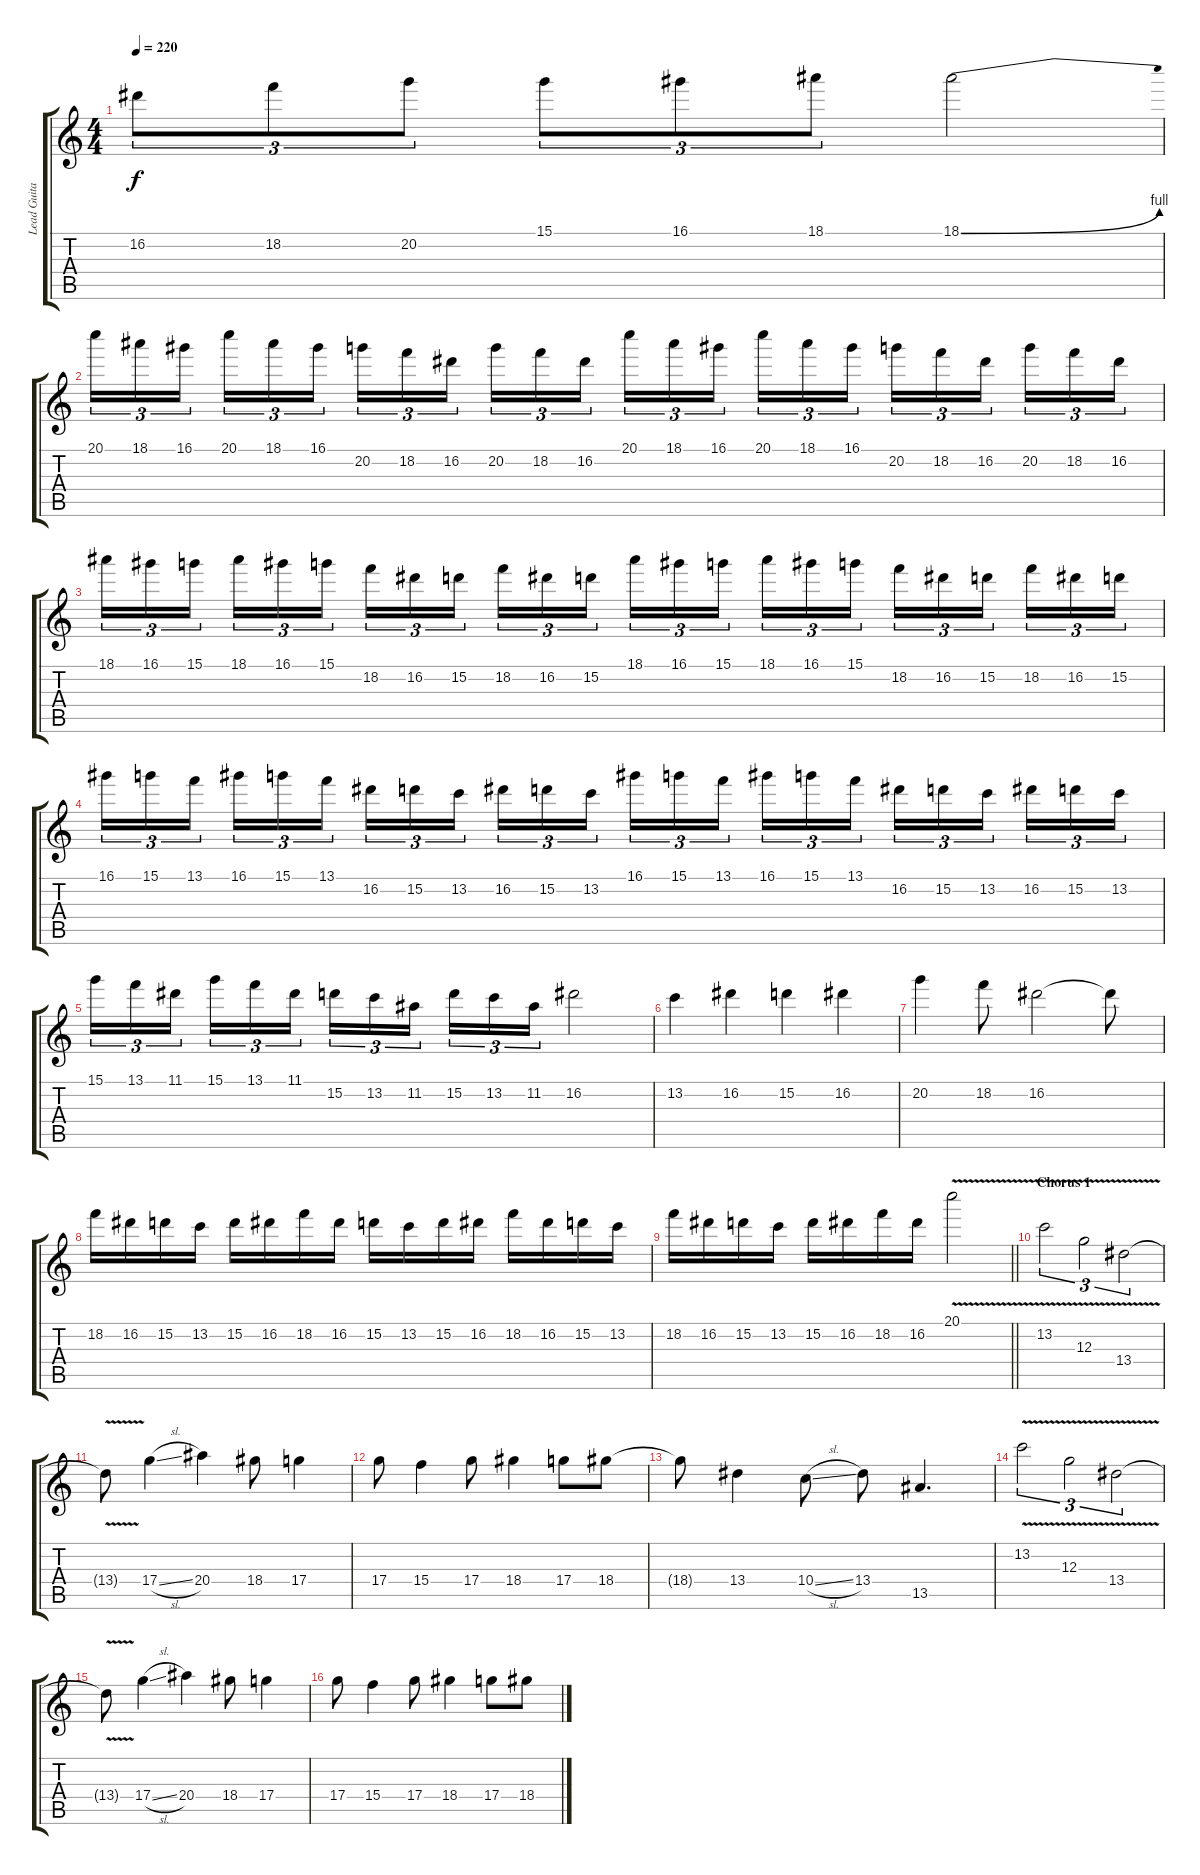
\track ("Lead Guitar" "Lead Guita") {instrument distortionguitar}
\staff {score tabs}
\tuning (E4 B3 G3 D3 A2 E2) {hide}
\ts (4 4)
\tempo 220
\clef g2
\ks c
16.2.8{tu (3 2) dy f} 18.2.8{tu (3 2)} 20.2.8{tu (3 2)} 15.1.8{tu (3 2)} 16.1.8{tu (3 2)} 18.1.8{tu (3 2)} 18.1{be (bend 0 0 60 4)}.2 |
20.1.16{tu (3 2)} 18.1.16{tu (3 2)} 16.1.16{tu (3 2) beam splitsecondary} 20.1.16{tu (3 2)} 18.1.16{tu (3 2)} 16.1.16{tu (3 2)} 20.2.16{tu (3 2)} 18.2.16{tu (3 2)} 16.2.16{tu (3 2) beam splitsecondary} 20.2.16{tu (3 2)} 18.2.16{tu (3 2)} 16.2.16{tu (3 2)} 20.1.16{tu (3 2)} 18.1.16{tu (3 2)} 16.1.16{tu (3 2) beam splitsecondary} 20.1.16{tu (3 2)} 18.1.16{tu (3 2)} 16.1.16{tu (3 2)} 20.2.16{tu (3 2)} 18.2.16{tu (3 2)} 16.2.16{tu (3 2) beam splitsecondary} 20.2.16{tu (3 2)} 18.2.16{tu (3 2)} 16.2.16{tu (3 2)} |
18.1.16{tu (3 2)} 16.1.16{tu (3 2)} 15.1.16{tu (3 2) beam splitsecondary} 18.1.16{tu (3 2)} 16.1.16{tu (3 2)} 15.1.16{tu (3 2)} 18.2.16{tu (3 2)} 16.2.16{tu (3 2)} 15.2.16{tu (3 2) beam splitsecondary} 18.2.16{tu (3 2)} 16.2.16{tu (3 2)} 15.2.16{tu (3 2)} 18.1.16{tu (3 2)} 16.1.16{tu (3 2)} 15.1.16{tu (3 2) beam splitsecondary} 18.1.16{tu (3 2)} 16.1.16{tu (3 2)} 15.1.16{tu (3 2)} 18.2.16{tu (3 2)} 16.2.16{tu (3 2)} 15.2.16{tu (3 2) beam splitsecondary} 18.2.16{tu (3 2)} 16.2.16{tu (3 2)} 15.2.16{tu (3 2)} |
16.1.16{tu (3 2)} 15.1.16{tu (3 2)} 13.1.16{tu (3 2) beam splitsecondary} 16.1.16{tu (3 2)} 15.1.16{tu (3 2)} 13.1.16{tu (3 2)} 16.2.16{tu (3 2)} 15.2.16{tu (3 2)} 13.2.16{tu (3 2) beam splitsecondary} 16.2.16{tu (3 2)} 15.2.16{tu (3 2)} 13.2.16{tu (3 2)} 16.1.16{tu (3 2)} 15.1.16{tu (3 2)} 13.1.16{tu (3 2) beam splitsecondary} 16.1.16{tu (3 2)} 15.1.16{tu (3 2)} 13.1.16{tu (3 2)} 16.2.16{tu (3 2)} 15.2.16{tu (3 2)} 13.2.16{tu (3 2) beam splitsecondary} 16.2.16{tu (3 2)} 15.2.16{tu (3 2)} 13.2.16{tu (3 2)} |
15.1.16{tu (3 2)} 13.1.16{tu (3 2)} 11.1.16{tu (3 2) beam splitsecondary} 15.1.16{tu (3 2)} 13.1.16{tu (3 2)} 11.1.16{tu (3 2)} 15.2.16{tu (3 2)} 13.2.16{tu (3 2)} 11.2.16{tu (3 2) beam splitsecondary} 15.2.16{tu (3 2)} 13.2.16{tu (3 2)} 11.2.16{tu (3 2)} 16.2.2 |
13.2.4 16.2.4 15.2.4 16.2.4 |
20.2.4 18.2.8 16.2.2 16.2{t}.8 |
18.2.16 16.2.16 15.2.16 13.2.16 15.2.16 16.2.16 18.2.16 16.2.16 15.2.16 13.2.16 15.2.16 16.2.16 18.2.16 16.2.16 15.2.16 13.2.16 |
\barLineRight lightlight
18.2.16 16.2.16 15.2.16 13.2.16 15.2.16 16.2.16 18.2.16 16.2.16 20.1{v}.2 |
\section ("" "Chorus 1")
13.2{v}.2{tu (3 2)} 12.3{v}.2{tu (3 2)} 13.4{v}.2{tu (3 2)} |
13.4{t}.8 17.4{sl}.4 20.4.4 18.4.8 17.4.4 |
17.4.8 15.4.4 17.4.8 18.4.4 17.4.8 18.4.8 |
18.4{t}.8 13.4.4 10.4{sl}.8 13.4.8 13.5.4{d} |
13.2{v}.2{tu (3 2)} 12.3{v}.2{tu (3 2)} 13.4{v}.2{tu (3 2)} |
13.4{t}.8 17.4{sl}.4 20.4.4 18.4.8 17.4.4 |
17.4.8 15.4.4 17.4.8 18.4.4 17.4.8 18.4.8
